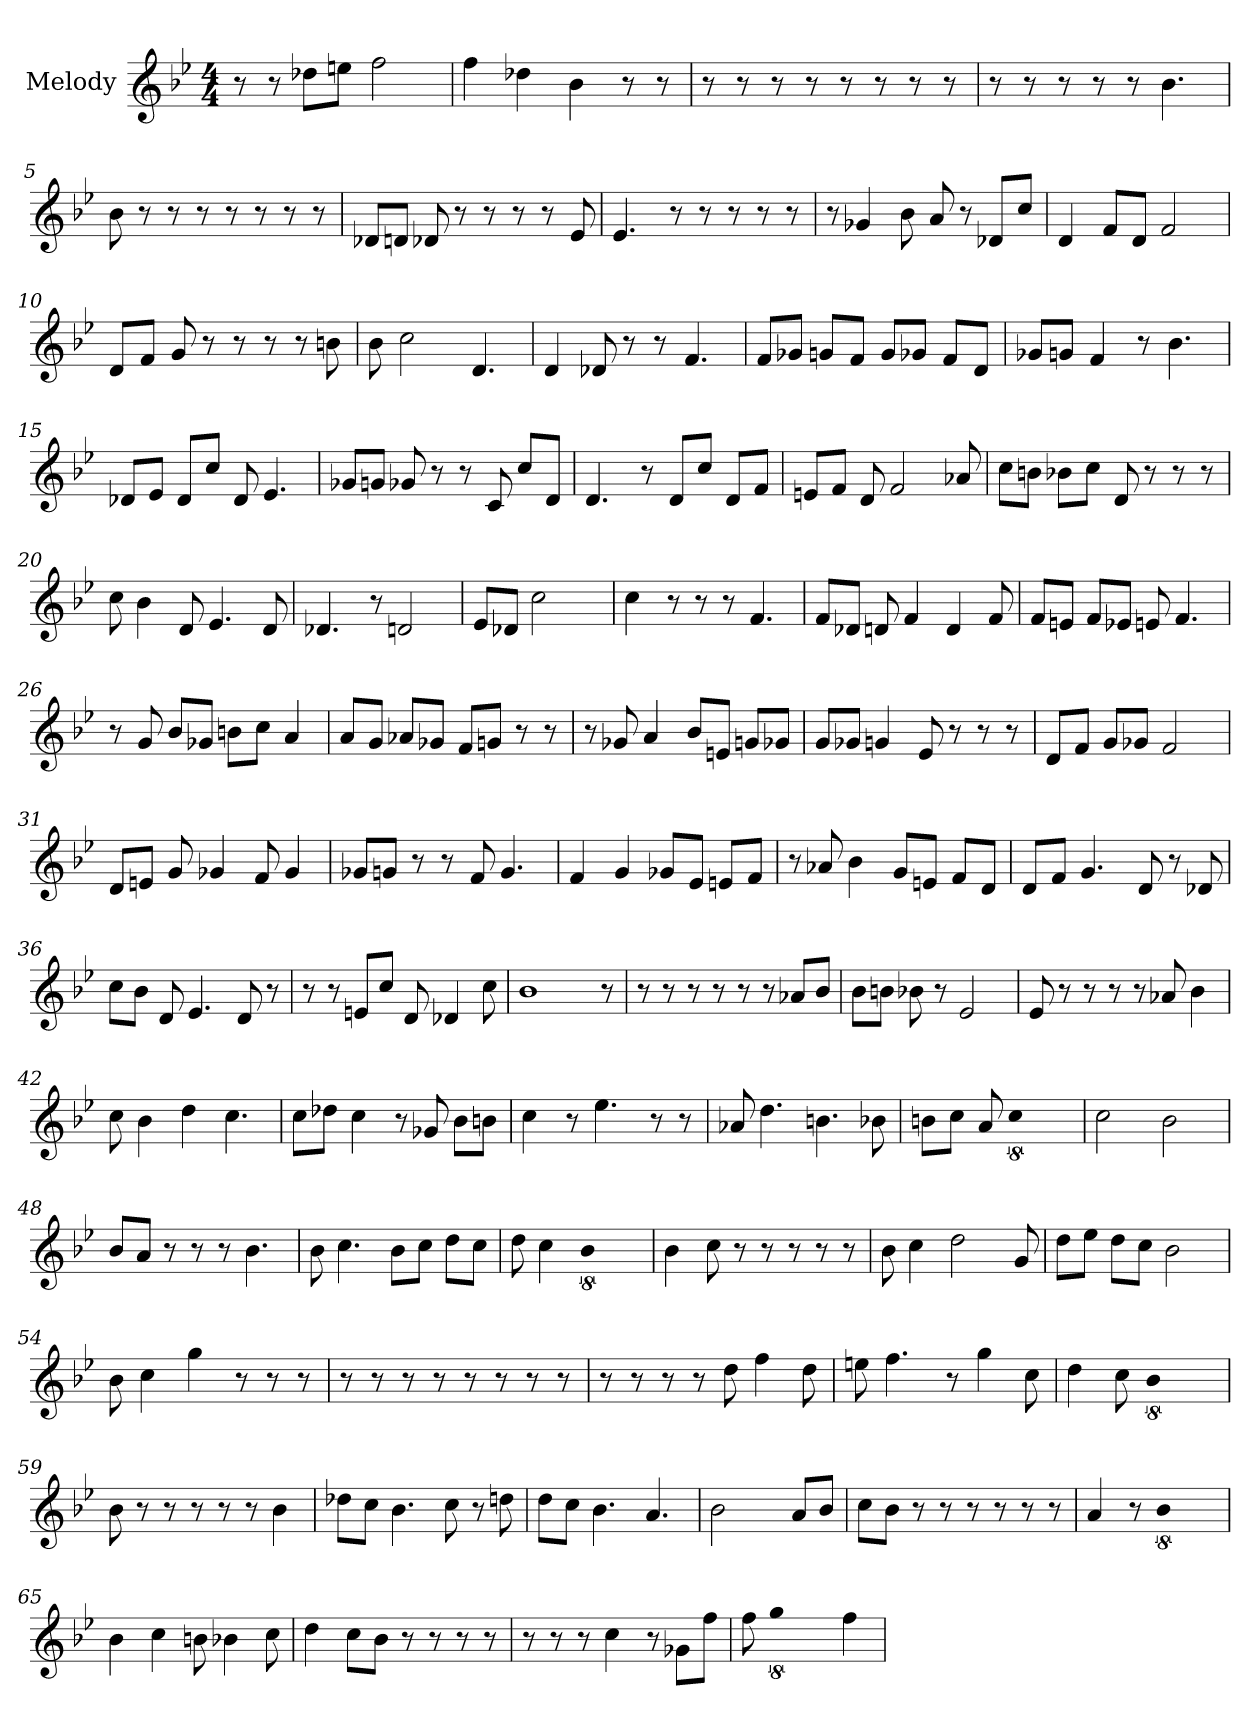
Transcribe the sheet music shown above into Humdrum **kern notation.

**kern
*part1
*staff1
*I"Melody
*clefG2
*k[b-e-]
*B-:
*M4/4
*MM152
=1
8r
8r
8dd-\L
8ee\J
2ff
=2
4ff
4dd-
4b-
8r
8r
=3
8r
8r
8r
8r
8r
8r
8r
8r
=4
8r
8r
8r
8r
8r
4.b-
=5
8b-
8r
8r
8r
8r
8r
8r
8r
=6
8d-/L
8d/J
8d-
8r
8r
8r
8r
8e-
=7
4.e-
8r
8r
8r
8r
8r
=8
8r
4g-
8b-
8a
8r
8d-/L
8cc/J
=9
4d
8f/L
8d/J
2f
=10
8d/L
8f/J
8g
8r
8r
8r
8r
8b
=11
8b-
2cc
4.d
=12
4d
8d-
8r
8r
4.f
=13
8f/L
8g-/J
8g/L
8f/J
8g/L
8g-/J
8f/L
8d/J
=14
8g-/L
8g/J
4f
8r
4.b-
=15
8d-/L
8e-/J
8d-/L
8cc/J
8d-
4.e-
=16
8g-/L
8g/J
8g-
8r
8r
8c
8cc/L
8d/J
=17
4.d
8r
8d/L
8cc/J
8d/L
8f/J
=18
8e/L
8f/J
8d
2f
8a-
=19
8cc\L
8b\J
8b-\L
8cc\J
8d
8r
8r
8r
=20
8cc
4b-
8d
4.e-
8d
=21
4.d-
8r
2d
=22
8e-/L
8d-/J
!LO:N:vis=2
2.cc
=23
4cc
8r
8r
8r
4.f
=24
8f/L
8d-/J
8d
4f
4d
8f
=25
8f/L
8e/J
8f/L
8e-/J
8e
4.f
=26
8r
8g
8b-/L
8g-/J
8b\L
8cc\J
4a
=27
8a/L
8g/J
8a-/L
8g-/J
8f/L
8g/J
8r
8r
=28
8r
8g-
4a
8b-/L
8e/J
8g/L
8g-/J
=29
8g/L
8g-/J
4g
8e-
8r
8r
8r
=30
8d/L
8f/J
8g/L
8g-/J
2f
=31
8d/L
8e/J
8g
4g-
8f
4g-
=32
8g-/L
8g/J
8r
8r
8f
4.g
=33
4f
4g
8g-/L
8e-/J
8e/L
8f/J
=34
8r
8a-
4b-
8g/L
8e/J
8f/L
8d/J
=35
8d/L
8f/J
4.g
8d
8r
8d-
=36
8cc\L
8b-\J
8d
4.e-
8d
8r
=37
8r
8r
8e/L
8cc/J
8d
4d-
8cc
=38
!LO:N:vis=1
2..b-
8r
=39
8r
8r
8r
8r
8r
8r
8a-/L
8b-/J
=40
8b-\L
8b\J
8b-
8r
2e-
=41
8e-
8r
8r
8r
8r
8a-
4b-
=42
8cc
4b-
4dd
4.cc
=43
8cc\L
8dd-\J
4cc
8r
8g-
8b-\L
8b\J
=44
4cc
8r
4.ee-
8r
8r
=45
8a-
4.dd
4.b
8b-
=46
8b\L
8cc\J
8a
!LO:N:vis=2
8%5cc
=47
2cc
2b-
=48
8b-/L
8a/J
8r
8r
8r
4.b-
=49
8b-
4.cc
8b-\L
8cc\J
8dd\L
8cc\J
=50
8dd
4cc
!LO:N:vis=2
8%5b-
=51
4b-
8cc
8r
8r
8r
8r
8r
=52
8b-
4cc
2dd
8g
=53
8dd\L
8ee-\J
8dd\L
8cc\J
2b-
=54
8b-
4cc
4gg
8r
8r
8r
=55
8r
8r
8r
8r
8r
8r
8r
8r
=56
8r
8r
8r
8r
8dd
4ff
8dd
=57
8ee
4.ff
8r
4gg
8cc
=58
4dd
8cc
!LO:N:vis=2
8%5b-
=59
8b-
8r
8r
8r
8r
8r
4b-
=60
8dd-\L
8cc\J
4.b-
8cc
8r
8dd
=61
8dd\L
8cc\J
4.b-
4.a
=62
!LO:N:vis=2
2.b-
8a/L
8b-/J
=63
8cc\L
8b-\J
8r
8r
8r
8r
8r
8r
=64
4a
8r
!LO:N:vis=2
8%5b-
=65
4b-
4cc
8b
4b-
8cc
=66
4dd
8cc\L
8b-\J
8r
8r
8r
8r
=67
8r
8r
8r
4cc
8r
8g-\L
8ff\J
=68
8ff
!LO:N:vis=2
8%5gg
4ff
=
*-
